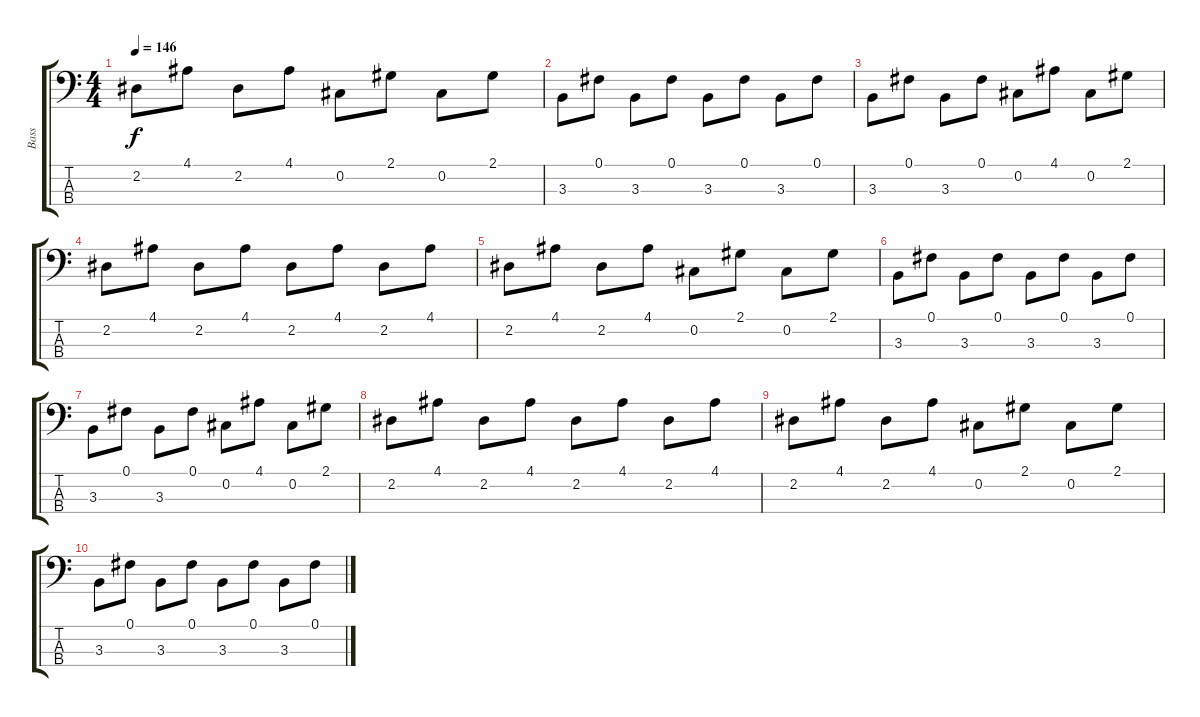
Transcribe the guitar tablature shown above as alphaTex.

\track ("Bass" "Bass") {instrument electricbassfinger}
\staff {score tabs}
\tuning (Gb2 Db2 Ab1 Eb1) {hide}
\ts (4 4)
\tempo 146
\clef f4
\ks c
2.2.8{dy f} 4.1.8 2.2.8 4.1.8 0.2.8 2.1.8 0.2.8 2.1.8 |
3.3.8 0.1.8 3.3.8 0.1.8 3.3.8 0.1.8 3.3.8 0.1.8 |
3.3.8 0.1.8 3.3.8 0.1.8 0.2.8 4.1.8 0.2.8 2.1.8 |
2.2.8 4.1.8 2.2.8 4.1.8 2.2.8 4.1.8 2.2.8 4.1.8 |
2.2.8 4.1.8 2.2.8 4.1.8 0.2.8 2.1.8 0.2.8 2.1.8 |
3.3.8 0.1.8 3.3.8 0.1.8 3.3.8 0.1.8 3.3.8 0.1.8 |
3.3.8 0.1.8 3.3.8 0.1.8 0.2.8 4.1.8 0.2.8 2.1.8 |
2.2.8 4.1.8 2.2.8 4.1.8 2.2.8 4.1.8 2.2.8 4.1.8 |
2.2.8 4.1.8 2.2.8 4.1.8 0.2.8 2.1.8 0.2.8 2.1.8 |
3.3.8 0.1.8 3.3.8 0.1.8 3.3.8 0.1.8 3.3.8 0.1.8
